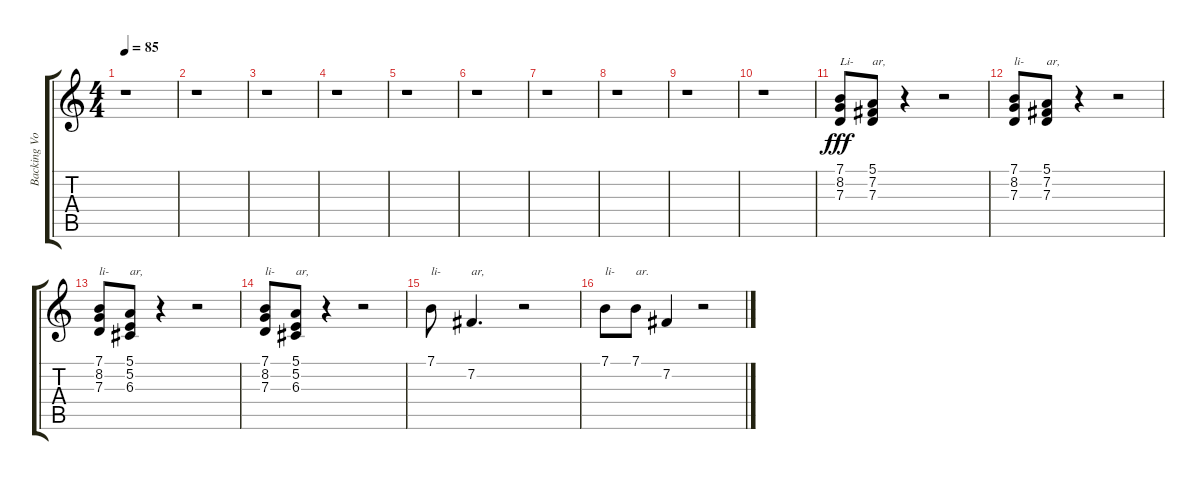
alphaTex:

\track ("Backing Vocals 2" "Backing Vo") {instrument choiraahs}
\staff {score tabs}
\tuning (E4 B3 G3 D3 A2 E2) {hide}
\ts (4 4)
\tempo 85
\clef g2
\ks c
r.1{dy f} |
r.1 |
r.1 |
r.1 |
r.1 |
r.1 |
r.1 |
r.1 |
r.1 |
r.1 |
(7.1 8.2 7.3).8{txt "Li-" dy fff} (5.1 7.2 7.3).8{txt "ar,"} r.4 r.2 |
(7.1 8.2 7.3).8{txt "li-"} (5.1 7.2 7.3).8{txt "ar,"} r.4 r.2 |
(7.1 8.2 7.3).8{txt "li-"} (5.1 5.2 6.3).8{txt "ar,"} r.4 r.2 |
(7.1 8.2 7.3).8{txt "li-"} (5.1 5.2 6.3).8{txt "ar,"} r.4 r.2 |
7.1.8{txt "li-"} 7.2.4{d txt "ar,"} r.2 |
7.1.8{txt "li-"} 7.1.8{txt "ar."} 7.2.4 r.2
